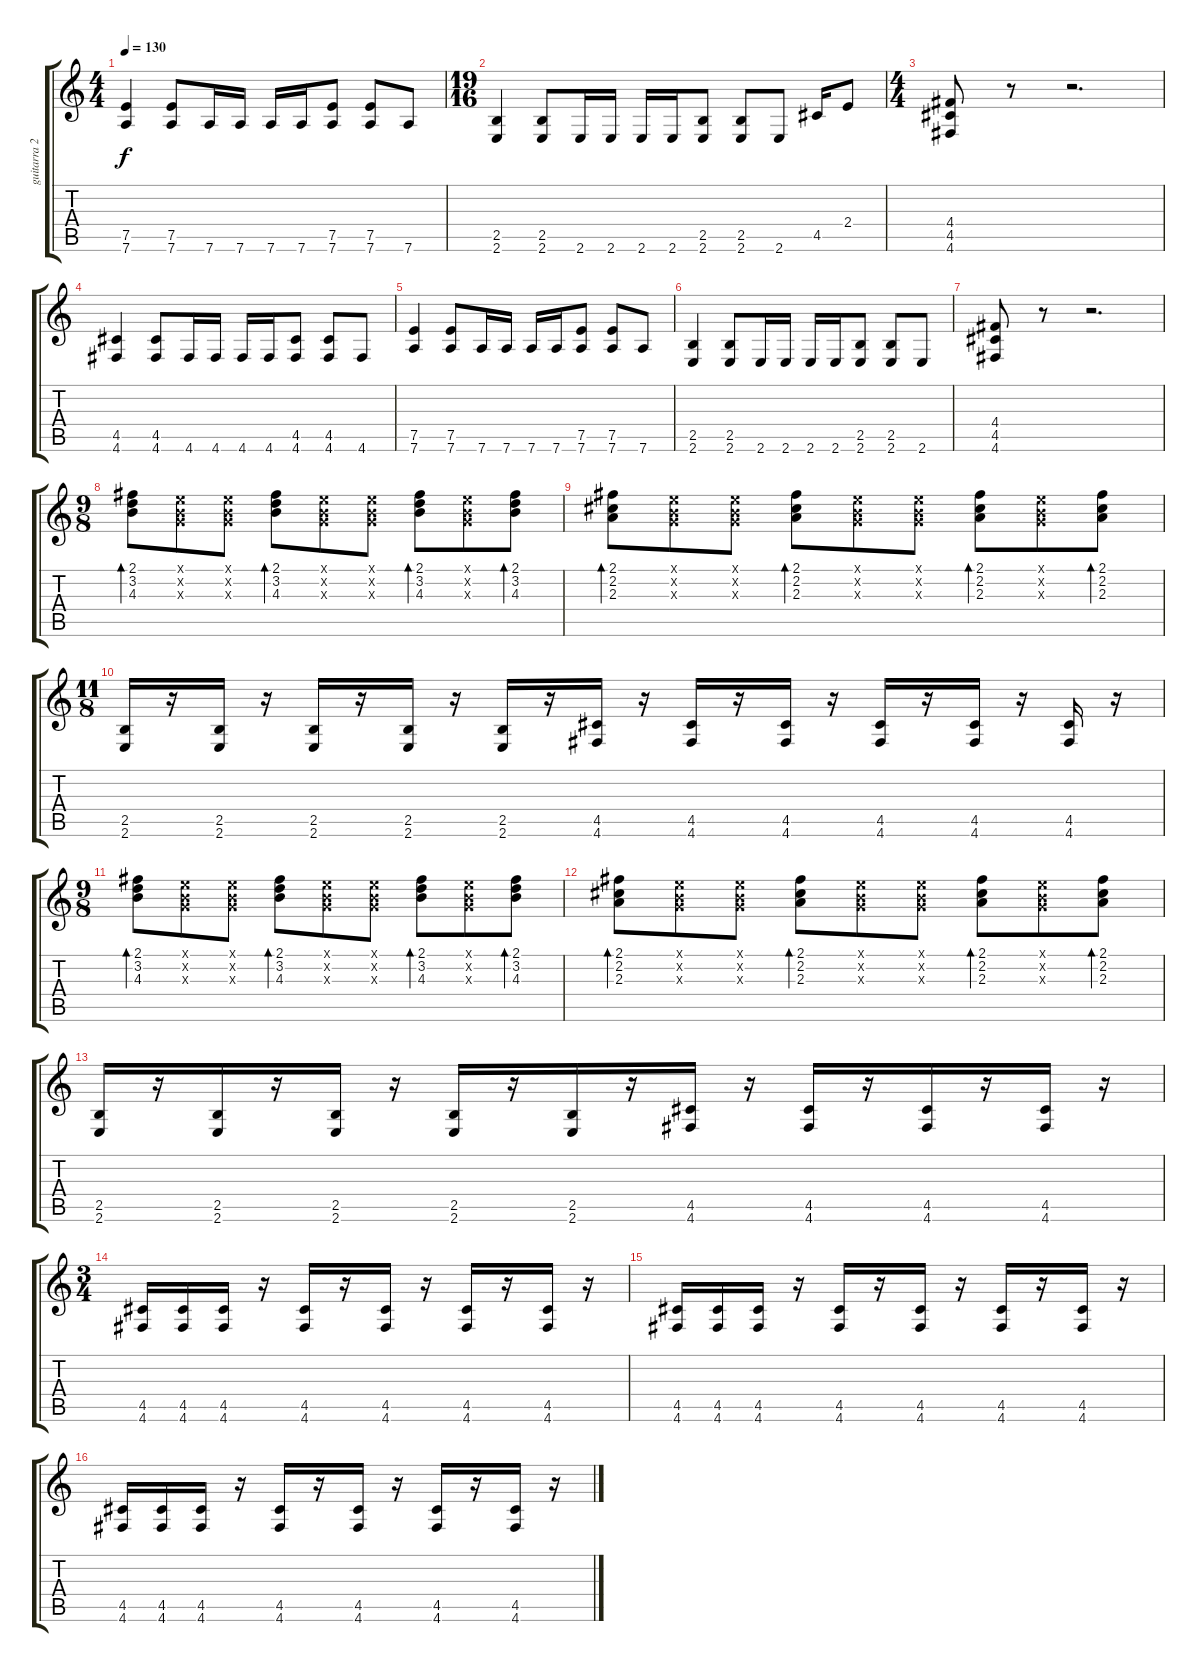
\track ("guitarra 2" "guitarra 2") {instrument distortionguitar}
\staff {score tabs}
\tuning (E4 B3 G3 D3 A2 D2) {hide}
\ts (4 4)
\tempo 130
\clef g2
\ks c
(7.5 7.6).4{dy f} (7.5 7.6).8 7.6.16 7.6.16 7.6.16 7.6.16 (7.5 7.6).8 (7.5 7.6).8 7.6.8 |
\ts (19 16)
(2.5 2.6).4 (2.5 2.6).8 2.6.16 2.6.16 2.6.16 2.6.16 (2.5 2.6).8 (2.5 2.6).8 2.6.8 4.5.16 2.4.8 |
\ts (4 4)
(4.4 4.5 4.6).8 r.8 r.2{d} |
(4.5 4.6).4{volume 13 instrument distortionguitar} (4.5 4.6).8 4.6.16 4.6.16 4.6.16 4.6.16 (4.5 4.6).8 (4.5 4.6).8 4.6.8 |
(7.5 7.6).4 (7.5 7.6).8 7.6.16 7.6.16 7.6.16 7.6.16 (7.5 7.6).8 (7.5 7.6).8 7.6.8 |
(2.5 2.6).4 (2.5 2.6).8 2.6.16 2.6.16 2.6.16 2.6.16 (2.5 2.6).8 (2.5 2.6).8 2.6.8 |
(4.4 4.5 4.6).8 r.8 r.2{d} |
\ts (9 8)
(2.1 3.2 4.3).8{bd 60 volume 10} (0.1{x} 0.2{x} 0.3{x}).8 (0.1{x} 0.2{x} 0.3{x}).8 (2.1 3.2 4.3).8{bd 60} (0.1{x} 0.2{x} 0.3{x}).8 (0.1{x} 0.2{x} 0.3{x}).8 (2.1 3.2 4.3).8{bd 60} (0.1{x} 0.2{x} 0.3{x}).8 (2.1 3.2 4.3).8{bd 60} |
(2.1 2.2 2.3).8{bd 60} (0.1{x} 0.2{x} 0.3{x}).8 (0.1{x} 0.2{x} 0.3{x}).8 (2.1 2.2 2.3).8{bd 60} (0.1{x} 0.2{x} 0.3{x}).8 (0.1{x} 0.2{x} 0.3{x}).8 (2.1 2.2 2.3).8{bd 60} (0.1{x} 0.2{x} 0.3{x}).8 (2.1 2.2 2.3).8{bd 60} |
\ts (11 8)
(2.5 2.6).16{volume 13} r.16 (2.5 2.6).16 r.16 (2.5 2.6).16 r.16 (2.5 2.6).16 r.16 (2.5 2.6).16 r.16 (4.5 4.6).16 r.16 (4.5 4.6).16 r.16 (4.5 4.6).16 r.16 (4.5 4.6).16 r.16 (4.5 4.6).16 r.16 (4.5 4.6).16 r.16 |
\ts (9 8)
(2.1 3.2 4.3).8{bd 60 volume 10} (0.1{x} 0.2{x} 0.3{x}).8 (0.1{x} 0.2{x} 0.3{x}).8 (2.1 3.2 4.3).8{bd 60} (0.1{x} 0.2{x} 0.3{x}).8 (0.1{x} 0.2{x} 0.3{x}).8 (2.1 3.2 4.3).8{bd 60} (0.1{x} 0.2{x} 0.3{x}).8 (2.1 3.2 4.3).8{bd 60} |
(2.1 2.2 2.3).8{bd 60} (0.1{x} 0.2{x} 0.3{x}).8 (0.1{x} 0.2{x} 0.3{x}).8 (2.1 2.2 2.3).8{bd 60} (0.1{x} 0.2{x} 0.3{x}).8 (0.1{x} 0.2{x} 0.3{x}).8 (2.1 2.2 2.3).8{bd 60} (0.1{x} 0.2{x} 0.3{x}).8 (2.1 2.2 2.3).8{bd 60} |
(2.5 2.6).16{volume 13} r.16 (2.5 2.6).16 r.16 (2.5 2.6).16 r.16 (2.5 2.6).16 r.16 (2.5 2.6).16 r.16 (4.5 4.6).16 r.16 (4.5 4.6).16 r.16 (4.5 4.6).16 r.16 (4.5 4.6).16 r.16 |
\ts (3 4)
(4.5 4.6).16 (4.5 4.6).16 (4.5 4.6).16 r.16 (4.5 4.6).16 r.16 (4.5 4.6).16 r.16 (4.5 4.6).16 r.16 (4.5 4.6).16 r.16 |
(4.5 4.6).16 (4.5 4.6).16 (4.5 4.6).16 r.16 (4.5 4.6).16 r.16 (4.5 4.6).16 r.16 (4.5 4.6).16 r.16 (4.5 4.6).16 r.16 |
(4.5 4.6).16 (4.5 4.6).16 (4.5 4.6).16 r.16 (4.5 4.6).16 r.16 (4.5 4.6).16 r.16 (4.5 4.6).16 r.16 (4.5 4.6).16 r.16
